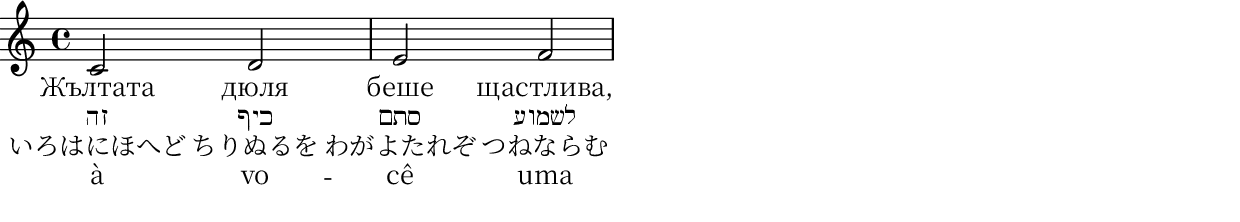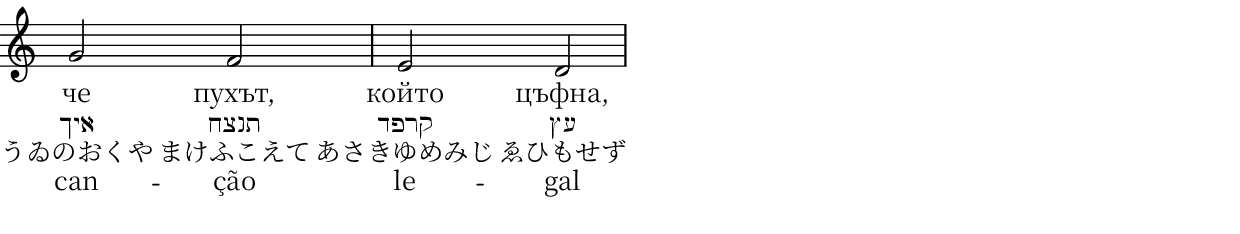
%% Generated by lilypond-book
%% Options: [exampleindent=10.16\mm,indent=0\mm,line-width=160\mm]
\include "lilypond-book-preamble.ly"


% ****************************************************************
% Start cut-&-pastable-section
% ****************************************************************

#(ly:set-option 'eps-box-padding 3.000000)



\paper {
  indent = 0\mm
  line-width = 160\mm
  % offset the left padding, also add 1mm as lilypond creates cropped
  % images with a little space on the right
  line-width = #(- line-width (* mm  3.000000) (* mm 1))
}

\layout {
  
}




% ****************************************************************
% ly snippet:
% ****************************************************************
\sourcefilename "/lilypond-2.23.82/input/regression/utf-8.ly"
\sourcefileline 0
\version "2.19.21"

\header {
  texidoc = "
Various scripts may be used for texts (like titles and lyrics) by
entering them in UTF-8 encoding, and using a Pango based backend.
Depending on the fonts installed, this fragment will render Bulgarian
(Cyrillic), Hebrew, Japanese and Portuguese.
"
}

%{
You may have to install additional fonts.

Red Hat Fedora

  linux-libertine-fonts (Latin, Cyrillic, Hebrew)
  google-noto-serif-jp-fonts (Japanese)

Debian GNU/Linux, Ubuntu

  fonts-linuxlibertine (Latin, Cyrillic, Hebrew)
  fonts-noto-cjk (Japanese)
%}

% 'Linux Libertine' fonts also contain Cyrillic and Hebrew glyphs.
\paper {
  #(define fonts
    (set-global-fonts
     #:roman "Linux Libertine O, Noto Serif CJK JP, Noto Serif JP, serif"
   ))
}

bulgarian = \lyricmode {
  Жълтата дюля беше щастлива, че пухът, който цъфна, замръзна като гьон.
}

hebrew = \lyricmode {
  זה כיף סתם לשמוע איך תנצח קרפד עץ טוב בגן.
}

japanese = \lyricmode {
  いろはにほへど ちりぬるを
  わがよたれぞ  つねならむ
  うゐのおくや  まけふこえて
  あさきゆめみじ ゑひもせず
}

% "a nice song for you"
portuguese = \lyricmode {
  à vo -- cê uma can -- ção le -- gal
}

\paper {
  ragged-right = ##T
}

\relative c' {
  c2 d
  e2 f
  g2 f
  e2 d
}
\addlyrics { \bulgarian }
\addlyrics { \hebrew }
\addlyrics { \japanese }
\addlyrics { \portuguese }



% ****************************************************************
% end ly snippet
% ****************************************************************
